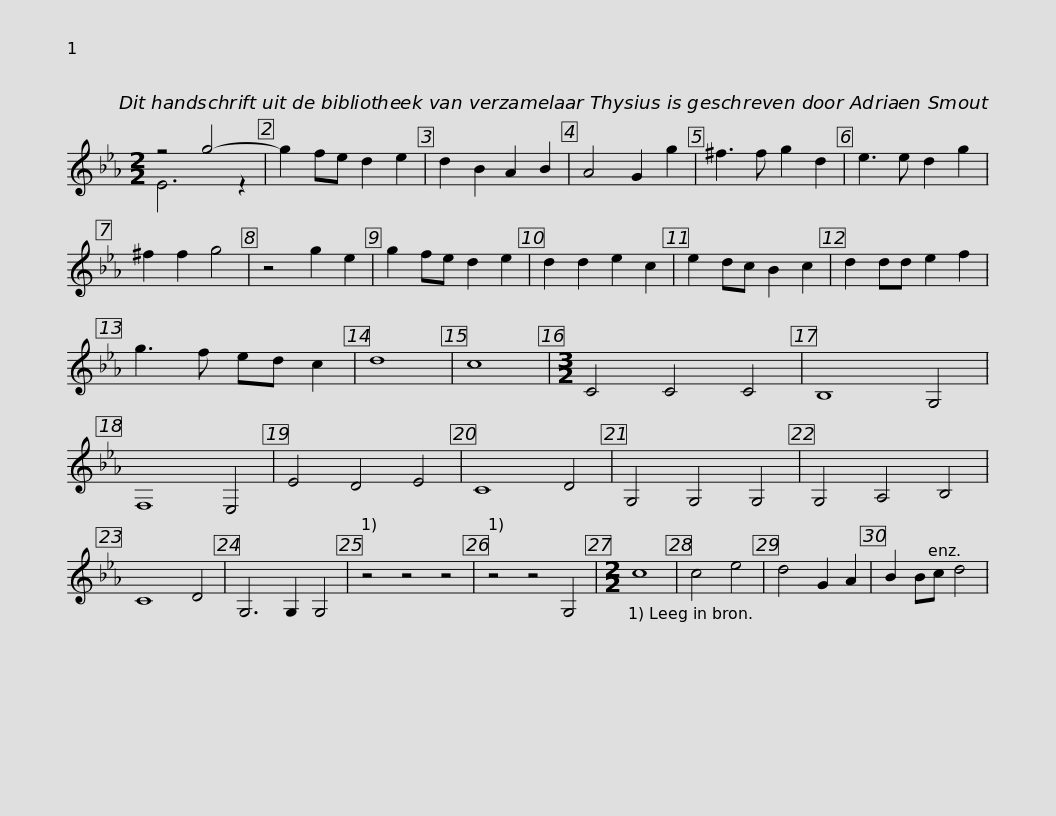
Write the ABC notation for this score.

X:1
%%score ( 1 2 )
L:1/8
M:2/2
I:linebreak $
K:Eb
U:s=!stemless!
V:1 treble
V:2 treble
V:1
 z4 g4- | g2 fe d2 e2 | d2 B2 A2 B2 | A4 G2 g2 | ^f3 f g2 d2 | %5
 e3 e d2 g2 | ^f2 f2 g4 |$ z4 g2 e2 | g2 fe d2 e2 | d2 d2 e2 c2 | %10
 e2 dc B2 c2 | d2 dd e2 f2 | g3 f ed c2 | sd8 | sc8 |$ %15
[M:3/2] C4 C4 C4 | sB,8 G,4 | sF,8 E,4 | E4 D4 E4 | sC8 D4 |$ %20
 G,4 G,4 G,4 | G,4 A,4 B,4 | sC8 D4 | G,6 G,2 G,4 | z4 z4 z4 | %25
 z4 z4 G,4 |$[M:2/2] sc8 | c4 e4 | d4 G2 A2 | B2 Bc d4 | %30
V:2
 E6 z2 | x8 | x8 | x8 | x8 | %5
 x8 | x8 |$ x8 | x8 | x8 | %10
 x8 | x8 | x8 | x8 | x8 |$ %15
[M:3/2] x12 | x12 | x12 | x12 | x12 |$ %20
 x12 | x12 | x12 | x12 | x12 | %25
 x12 |$[M:2/2] x8 | x8 | x8 | x8 | %30
